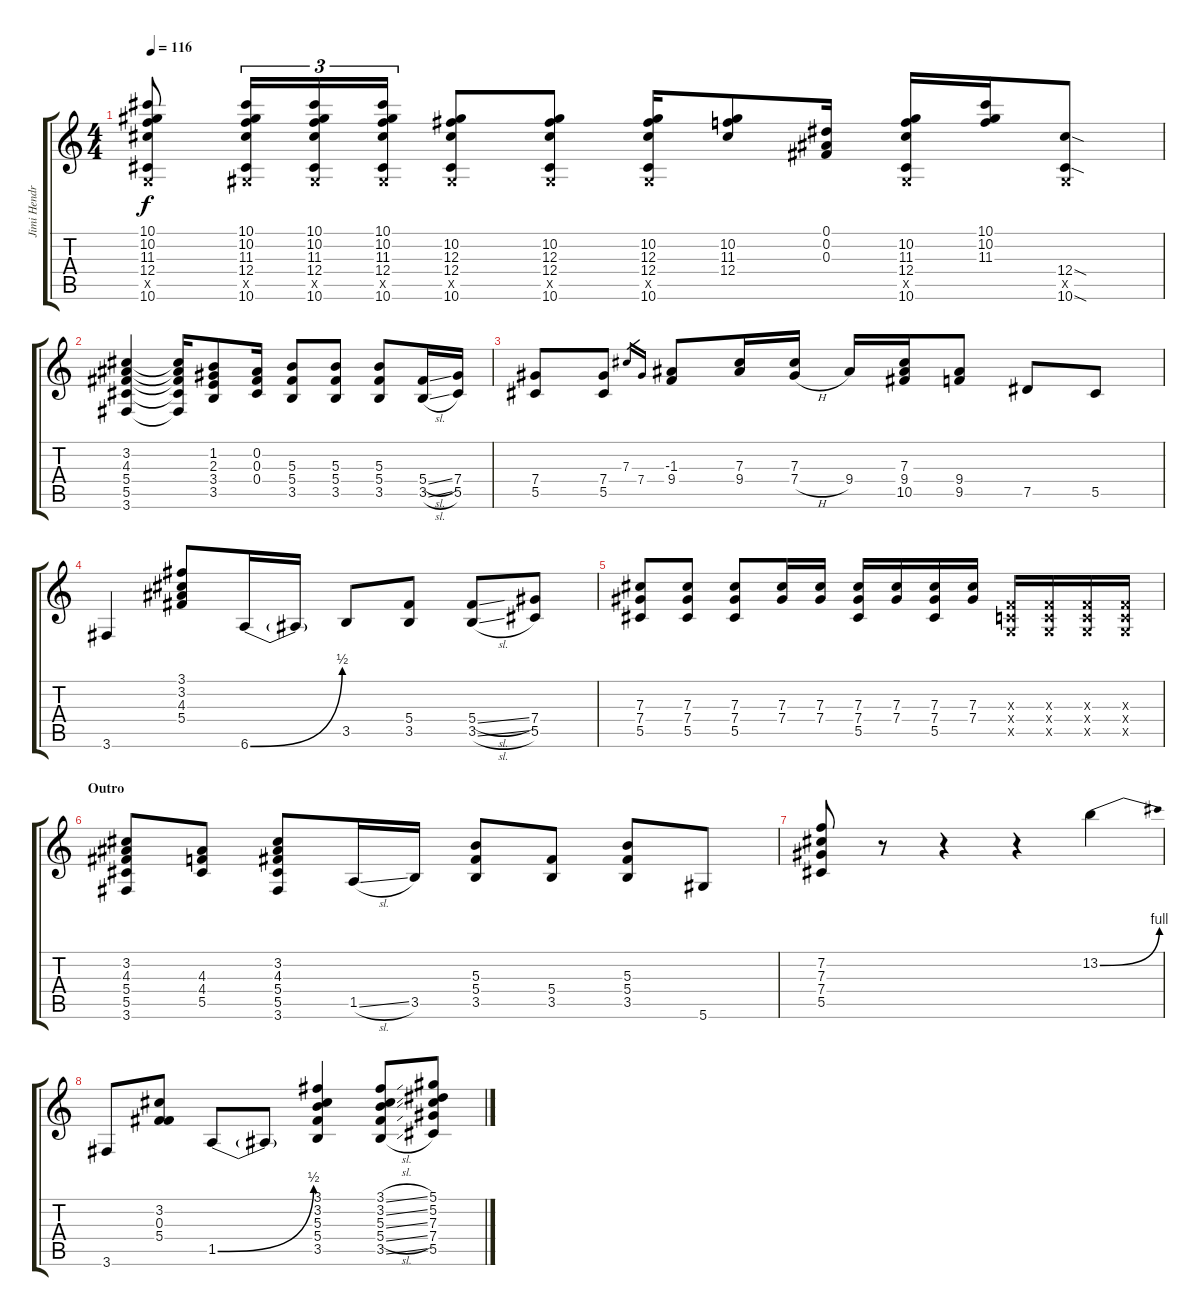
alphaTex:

\track ("Jimi Hendrix" "Jimi Hendr") {instrument distortionguitar}
\staff {score tabs}
\tuning (Eb4 Bb3 Gb3 Db3 Ab2 Eb2) {hide}
\ts (4 4)
\tempo 116
\clef g2
\ks c
(10.1 10.2 11.3 12.4 -1.5{x} 10.6).8{dy f} (10.1 10.2 11.3 12.4 0.5{x} 10.6).16{tu (3 2)} (10.1 10.2 11.3 12.4 0.5{x} 10.6).16{tu (3 2)} (10.1 10.2 11.3 12.4 0.5{x} 10.6).16{tu (3 2)} (10.2 12.3 12.4 0.5{x} 10.6).8 (10.2 12.3 12.4 0.5{x} 10.6).8 (10.2 12.3 12.4 0.5{x} 10.6).16 (10.2 11.3 12.4).8 (0.1 0.2 0.3).16 (10.2 11.3 12.4 0.5{x} 10.6).16 (10.1 10.2 11.3).16 (12.4{sod} 0.5{x} 10.6{sod}).8 |
(3.2 4.3 5.4 5.5 3.6).4 (3.2{t} 4.3{t} 5.4{t} 5.5{t} 3.6{t}).16 (1.2 2.3 3.4 3.5).8 (0.2 0.3 0.4).16 (5.3 5.4 3.5).8 (5.3 5.4 3.5).8 (5.3 5.4 3.5).8 (5.4{sl} 3.5{sl}).16 (7.4 5.5).16 |
(7.4 5.5).8 (7.4 5.5).8 7.3.16{gr} 7.4.16{gr} (-1.3 9.4).8 (7.3 9.4).16 (7.3 7.4{h}).16 9.4.16 (7.3 9.4 10.5).16 (9.4 9.5).8 7.5.8 5.5.8 |
3.6.4 (3.1 3.2 4.3 5.4).8 6.6{be (bend 0 0 60 2)}.16 6.6{t}.16 3.5.8 (5.4 3.5).8 (5.4{sl} 3.5{sl}).8 (7.4 5.5).8 |
(7.3 7.4 5.5).8 (7.3 7.4 5.5).8 (7.3 7.4 5.5).8 (7.3 7.4).16 (7.3 7.4).16 (7.3 7.4 5.5).16 (7.3 7.4).16 (7.3 7.4 5.5).16 (7.3 7.4).16 (-1.3{x} -1.4{x} -1.5{x}).16 (-1.3{x} -1.4{x} -1.5{x}).16 (-1.3{x} -1.4{x} -1.5{x}).16 (-1.3{x} -1.4{x} -1.5{x}).16 |
\section ("" "Outro")
(3.2 4.3 5.4 5.5 3.6).8 (4.3 4.4 5.5).8 (3.2 4.3 5.4 5.5 3.6).8 1.5{sl}.16 3.5.16 (5.3 5.4 3.5).8 (5.4 3.5).8 (5.3 5.4 3.5).8 5.6.8 |
(7.2 7.3 7.4 5.5).8 r.8 r.4 r.4 13.2{be (bend 0 0 60 4)}.4 |
3.6.8 (3.2 0.3 5.4).8 1.5{be (bend 0 0 60 2)}.8 1.5{t}.8 (3.1 3.2 5.3 5.4 3.5).4 (3.1{sl} 3.2{sl} 5.3{sl} 5.4{sl} 3.5{sl}).8 (5.1 5.2 7.3 7.4 5.5).8
